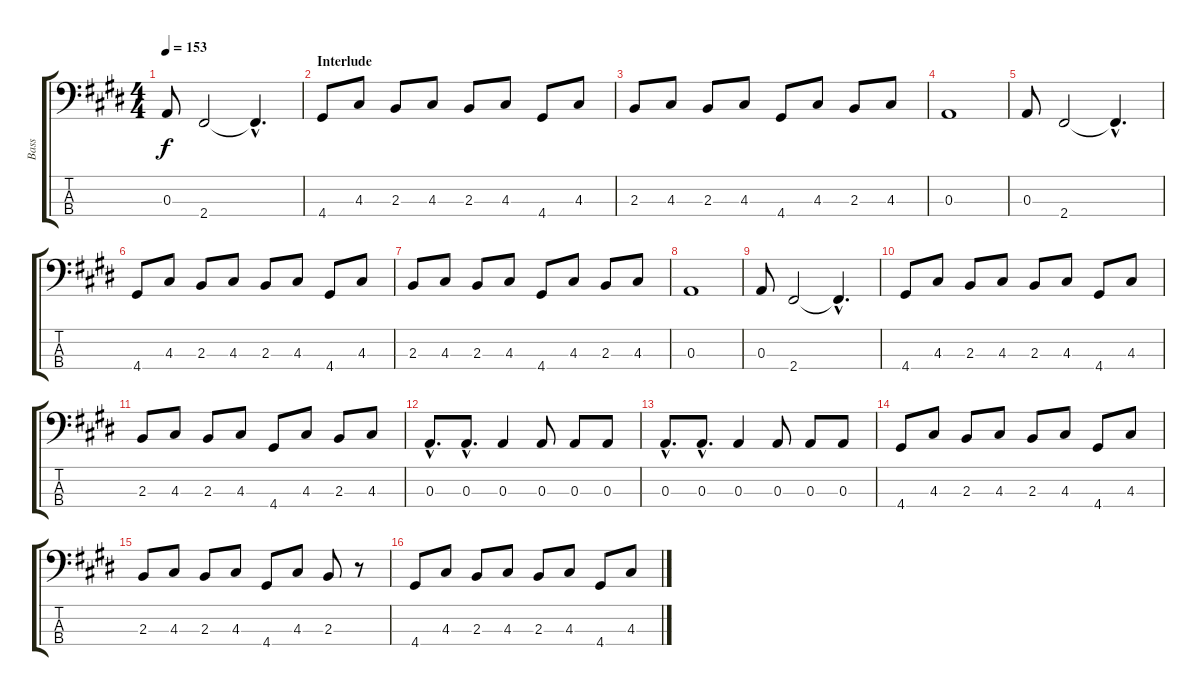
\track ("Bass" "Bass") {instrument electricbassfinger}
\staff {score tabs}
\tuning (G2 D2 A1 E1) {hide}
\ts (4 4)
\tempo 153
\clef f4
\ks e
0.3.8{dy f} 2.4.2 2.4{hac t}.4{d} |
\section ("" "Interlude")
4.4.8 4.3.8 2.3.8 4.3.8 2.3.8 4.3.8 4.4.8 4.3.8 |
2.3.8 4.3.8 2.3.8 4.3.8 4.4.8 4.3.8 2.3.8 4.3.8 |
0.3.1 |
0.3.8 2.4.2 2.4{hac t}.4{d} |
4.4.8 4.3.8 2.3.8 4.3.8 2.3.8 4.3.8 4.4.8 4.3.8 |
2.3.8 4.3.8 2.3.8 4.3.8 4.4.8 4.3.8 2.3.8 4.3.8 |
0.3.1 |
0.3.8 2.4.2 2.4{hac t}.4{d} |
4.4.8 4.3.8 2.3.8 4.3.8 2.3.8 4.3.8 4.4.8 4.3.8 |
2.3.8 4.3.8 2.3.8 4.3.8 4.4.8 4.3.8 2.3.8 4.3.8 |
0.3{hac}.8{d} 0.3{hac}.8{d} 0.3.4 0.3.8 0.3.8 0.3.8 |
0.3{hac}.8{d} 0.3{hac}.8{d} 0.3.4 0.3.8 0.3.8 0.3.8 |
4.4.8 4.3.8 2.3.8 4.3.8 2.3.8 4.3.8 4.4.8 4.3.8 |
2.3.8 4.3.8 2.3.8 4.3.8 4.4.8 4.3.8 2.3.8 r.8 |
4.4.8 4.3.8 2.3.8 4.3.8 2.3.8 4.3.8 4.4.8 4.3.8
